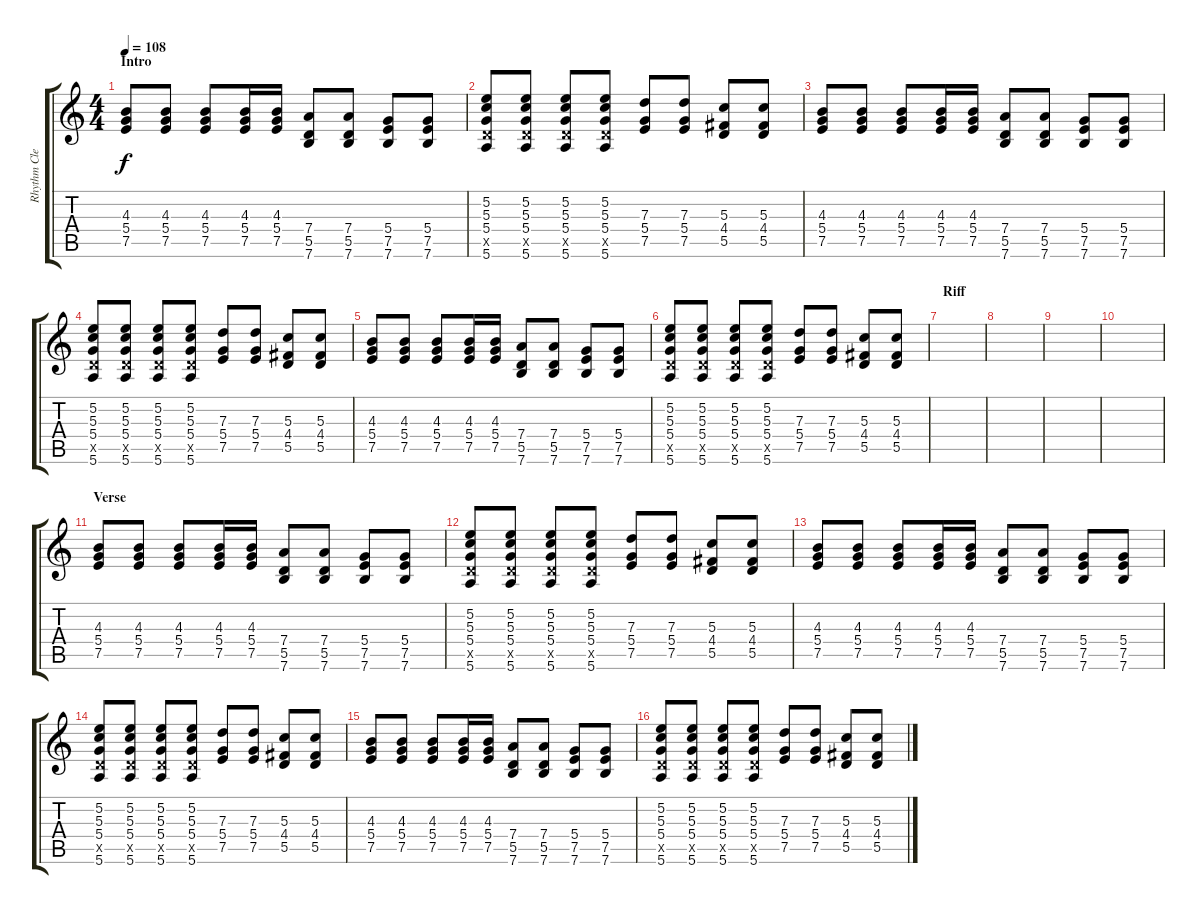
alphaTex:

\track ("Rhythm Clean" "Rhythm Cle") {instrument electricguitarjazz}
\staff {score tabs}
\tuning (E4 B3 G3 D3 A2 E2) {hide}
\ts (4 4)
\section ("" "Intro")
\tempo 108
\clef g2
\ks c
(4.3 5.4 7.5).8{dy f instrument electricguitarjazz} (4.3 5.4 7.5).8 (4.3 5.4 7.5).8 (4.3 5.4 7.5).16 (4.3 5.4 7.5).16 (7.4 5.5 7.6).8 (7.4 5.5 7.6).8 (5.4 7.5 7.6).8 (5.4 7.5 7.6).8 |
(5.2 5.3 5.4 5.5{x} 5.6).8 (5.2 5.3 5.4 5.5{x} 5.6).8 (5.2 5.3 5.4 5.5{x} 5.6).8 (5.2 5.3 5.4 5.5{x} 5.6).8 (7.3 5.4 7.5).8 (7.3 5.4 7.5).8 (5.3 4.4 5.5).8 (5.3 4.4 5.5).8 |
(4.3 5.4 7.5).8 (4.3 5.4 7.5).8 (4.3 5.4 7.5).8 (4.3 5.4 7.5).16 (4.3 5.4 7.5).16 (7.4 5.5 7.6).8 (7.4 5.5 7.6).8 (5.4 7.5 7.6).8 (5.4 7.5 7.6).8 |
(5.2 5.3 5.4 5.5{x} 5.6).8 (5.2 5.3 5.4 5.5{x} 5.6).8 (5.2 5.3 5.4 5.5{x} 5.6).8 (5.2 5.3 5.4 5.5{x} 5.6).8 (7.3 5.4 7.5).8 (7.3 5.4 7.5).8 (5.3 4.4 5.5).8 (5.3 4.4 5.5).8 |
(4.3 5.4 7.5).8 (4.3 5.4 7.5).8 (4.3 5.4 7.5).8 (4.3 5.4 7.5).16 (4.3 5.4 7.5).16 (7.4 5.5 7.6).8 (7.4 5.5 7.6).8 (5.4 7.5 7.6).8 (5.4 7.5 7.6).8 |
(5.2 5.3 5.4 5.5{x} 5.6).8 (5.2 5.3 5.4 5.5{x} 5.6).8 (5.2 5.3 5.4 5.5{x} 5.6).8 (5.2 5.3 5.4 5.5{x} 5.6).8 (7.3 5.4 7.5).8 (7.3 5.4 7.5).8 (5.3 4.4 5.5).8 (5.3 4.4 5.5).8 |
\section ("" "Riff")
|
|
|
|
\section ("" "Verse")
(4.3 5.4 7.5).8 (4.3 5.4 7.5).8 (4.3 5.4 7.5).8 (4.3 5.4 7.5).16 (4.3 5.4 7.5).16 (7.4 5.5 7.6).8 (7.4 5.5 7.6).8 (5.4 7.5 7.6).8 (5.4 7.5 7.6).8 |
(5.2 5.3 5.4 5.5{x} 5.6).8 (5.2 5.3 5.4 5.5{x} 5.6).8 (5.2 5.3 5.4 5.5{x} 5.6).8 (5.2 5.3 5.4 5.5{x} 5.6).8 (7.3 5.4 7.5).8 (7.3 5.4 7.5).8 (5.3 4.4 5.5).8 (5.3 4.4 5.5).8 |
(4.3 5.4 7.5).8 (4.3 5.4 7.5).8 (4.3 5.4 7.5).8 (4.3 5.4 7.5).16 (4.3 5.4 7.5).16 (7.4 5.5 7.6).8 (7.4 5.5 7.6).8 (5.4 7.5 7.6).8 (5.4 7.5 7.6).8 |
(5.2 5.3 5.4 5.5{x} 5.6).8 (5.2 5.3 5.4 5.5{x} 5.6).8 (5.2 5.3 5.4 5.5{x} 5.6).8 (5.2 5.3 5.4 5.5{x} 5.6).8 (7.3 5.4 7.5).8 (7.3 5.4 7.5).8 (5.3 4.4 5.5).8 (5.3 4.4 5.5).8 |
(4.3 5.4 7.5).8 (4.3 5.4 7.5).8 (4.3 5.4 7.5).8 (4.3 5.4 7.5).16 (4.3 5.4 7.5).16 (7.4 5.5 7.6).8 (7.4 5.5 7.6).8 (5.4 7.5 7.6).8 (5.4 7.5 7.6).8 |
(5.2 5.3 5.4 5.5{x} 5.6).8 (5.2 5.3 5.4 5.5{x} 5.6).8 (5.2 5.3 5.4 5.5{x} 5.6).8 (5.2 5.3 5.4 5.5{x} 5.6).8 (7.3 5.4 7.5).8 (7.3 5.4 7.5).8 (5.3 4.4 5.5).8 (5.3 4.4 5.5).8
